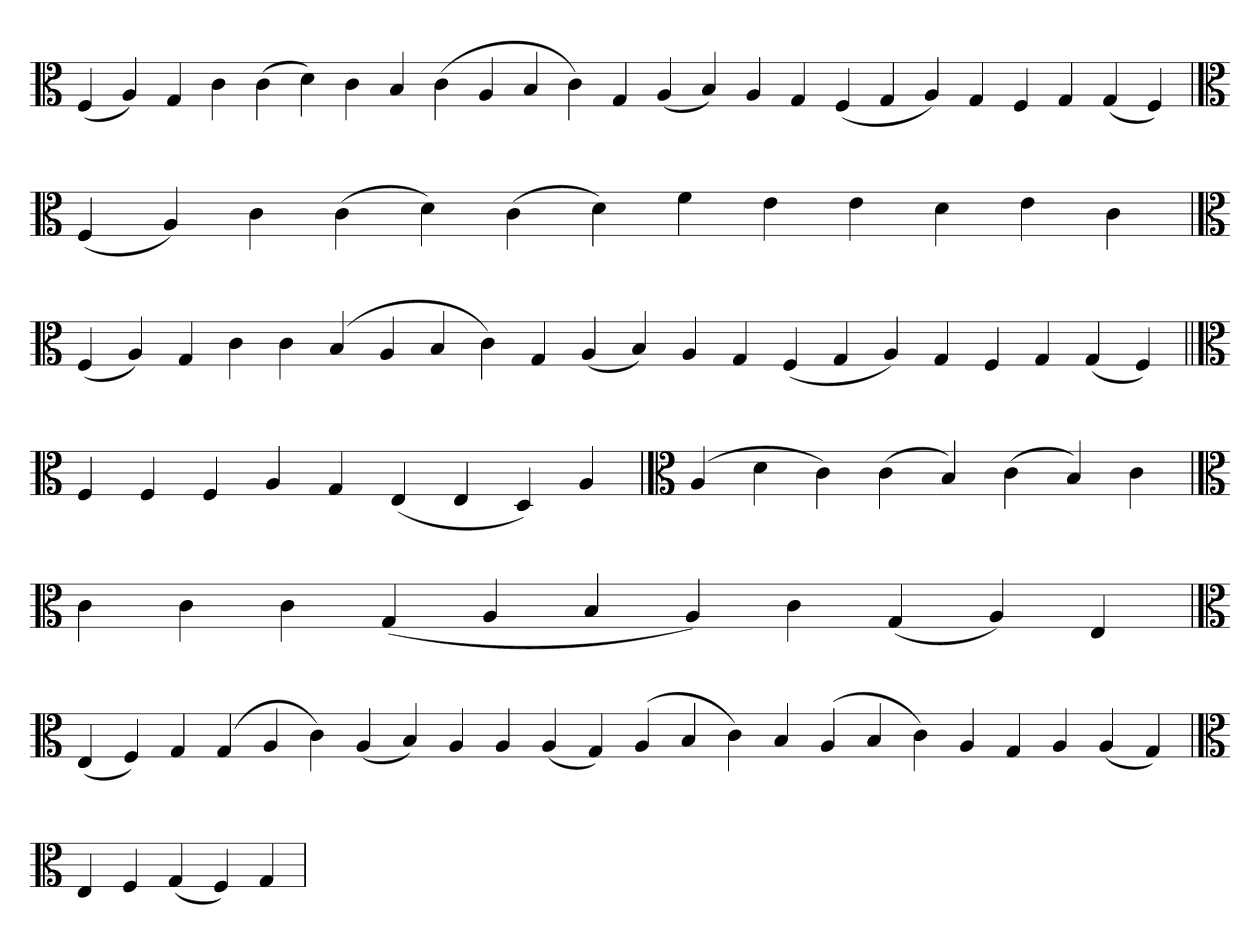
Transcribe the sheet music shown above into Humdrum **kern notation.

**kern
*part1
*staff1
*clefC3
=
(4F
4A)
4G
4c
(4c
4d)
4c
4B
(4c
4A
4B
4c)
4G
(4A
4B)
4A
4G
(4F
4G
4A)
4G
4F
4G
(4G
4F)
=
*clefC3
(4F
4A)
4c
(4c
4d)
(4c
4d)
4f
4e
4e
4d
4e
4c
=`
*clefC3
(4F
4A)
4G
4c
4c
(4B
4A
4B
4c)
4G
(4A
4B)
4A
4G
(4F
4G
4A)
4G
4F
4G
(4G
4F)
=||
*clefC3
4F
4F
4F
4A
4G
(4E
4E
4D)
4A
=`
*clefC3
(4A
4d
4c)
(4c
4B)
(4c
4B)
4c
='
*clefC3
4c
4c
4c
(4G
4A
4B
4A)
4c
(4G
4A)
4E
=
*clefC3
(4E
4F)
4G
(4G
4A
4c)
(4A
4B)
4A
4A
(4A
4G)
(4A
4B
4c)
4B
(4A
4B
4c)
4A
4G
4A
(4A
4G)
=
*clefC3
4E
4F
(4G
4F)
4G
=`
*-
